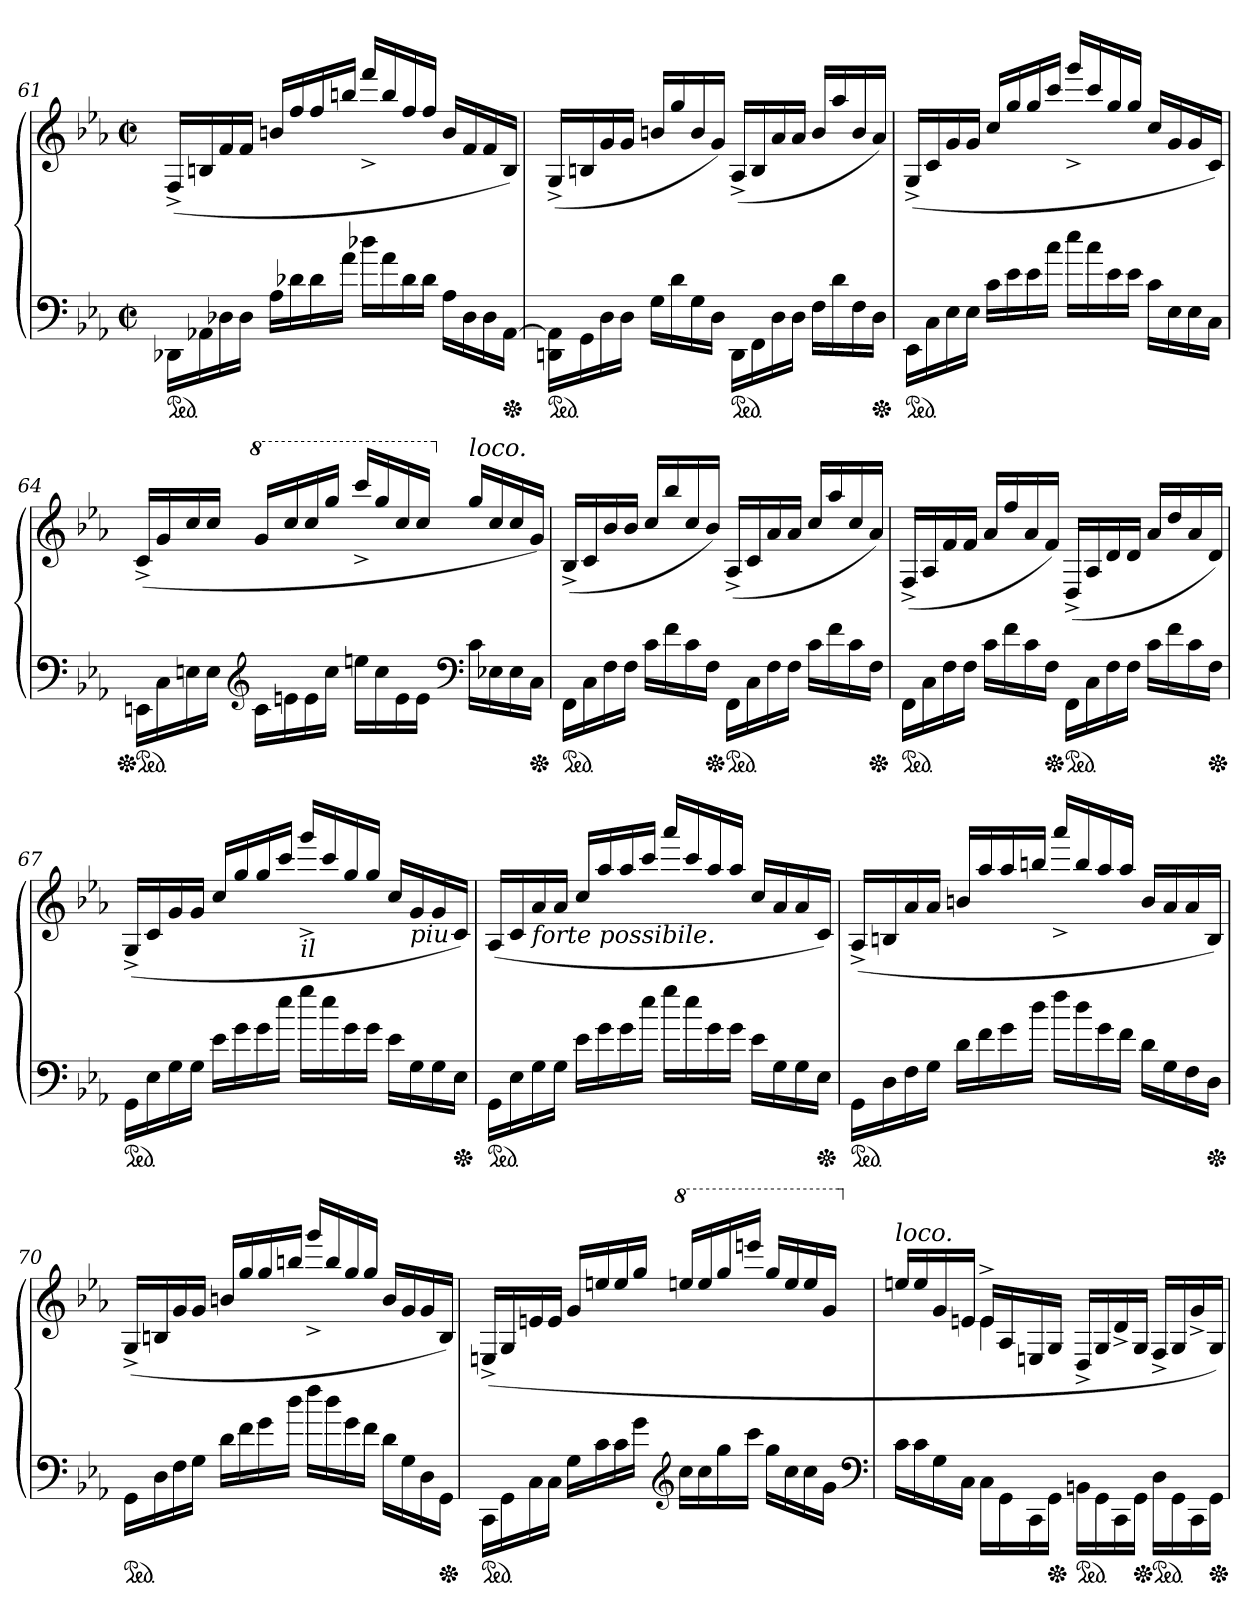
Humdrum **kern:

**kern	**kern
*part1	*part1
*staff2	*staff1
*clefF4	*clefG2
*k[b-e-a-]	*k[b-e-a-]
*M2/2	*M2/2
*met(c|)	*met(c|)
*ped	*
=61	=61
16DD-X\LL	(>16F^</LL
16AA-X\	16Bn/
16D-X	16f
16D-JJ	16fJJ
16A-\LL	16bn/LL
16d-X	16ff
16d-	16ff
16a-\JJ	16bbn/JJ
16dd-X\LL	16fff^</LL
16a-\	16bb/
16d-\	16ff/
16d-\JJ	16ff/JJ
16A-\LL	16b/LL
16D-	16f
16D-	16f
*Xped	*
[16AA-JJ	16BJJ)
=62	=62
*ped	*
16DDn\ 16AA-]\LL	(>16G^</LL
16GG\	16Bn/
16D	16g
16DJJ	16gJJ
16G\LL	16bn/LL
16d	16gg
16G	16b
16DJJ	16gJJ)
*ped	*
16DD\LL	(>16A-^</LL
16FF\	16B/
16D	16a-
16DJJ	16a-JJ
16F\LL	16b/LL
16d	16aa-
16F	16b
*Xped	*
16DJJ	16a-JJ)
=63	=63
*ped	*
16EE-\LL	(>16G^</LL
16C\	16c/
16E-	16g
16E-JJ	16gJJ
16c\LL	16cc/LL
16e-\	16gg/
16e-\	16gg/
16cc\JJ	16ccc/JJ
16ee-\LL	16ggg^</LL
16cc\	16ccc/
16e-\	16gg/
16e-\JJ	16gg/JJ
16c\LL	16cc/LL
16E-	16g
16E-	16g
16CJJ	16cJJ)
=64	=64
*Xped	*
*ped	*
16EEn\LL	(>16c^</LL
16C	16g
16En	16cc
16EJJ	16ccJJ
*clefG2	*
*	*8va
16c\LL	16gg/LL
16en	16ccc
16e	16ccc
16ccJJ	16gggJJ
16een\LL	16cccc^</LL
16cc	16ggg
16e	16ccc
16eJJ	16cccJJ
*clefF4	*
*	*X8va
!	!LO:TX:a:i:t=loco.
16c\LL	16gg/LL
16E-X	16cc
16E-	16cc
*Xped	*
16CJJ	16gJJ)
=65	=65
*ped	*
16FF\LL	(>16B-^</LL
16C	16c
16F	16b-
16FJJ	16b-JJ
16c\LL	16cc/LL
16f\	16bb-/
16c	16cc
*Xped	*
16FJJ	16b-JJ)
*ped	*
16FF\LL	(>16A-^</LL
16C	16c
16F	16a-
16FJJ	16a-JJ
16c\LL	16cc/LL
16f\	16aa-/
16c	16cc
*Xped	*
16FJJ	16a-JJ)
=66	=66
*ped	*
16FF\LL	(>16F^</LL
16C\	16A-/
16F	16f
16FJJ	16fJJ
16c\LL	16a-/LL
16f\	16ff/
16c	16a-
*Xped	*
16FJJ	16fJJ)
*ped	*
16FF\LL	(>16D^</LL
16C\	16A-/
16F	16d
16FJJ	16dJJ
16c\LL	16a-/LL
16f\	16dd/
16c	16a-
*Xped	*
16FJJ	16dJJ)
=67	=67
*ped	*
16GG\LL	(>16G^</LL
16E-	16c
16G	16g
16GJJ	16gJJ
16e-\LL	16cc/LL
16g\	16gg/
16g\	16gg/
16ee-\JJ	16ccc/JJ
!	!LO:TX:b:i:t=il
16gg\LL	16ggg^</LL
16ee-\	16ccc/
16g\	16gg/
16g\JJ	16gg/JJ
16e-\LL	16cc/LL
!	!LO:TX:b:i:t=piu
16G	16g
16G	16g
*Xped	*
16E-JJ	16cJJ)
=68	=68
*ped	*
16GG\LL	(>16A-/LL
16E-	16c
!	!LO:TX:b:i:t=forte possibile.
16G	16a-
16GJJ	16a-JJ
16e-\LL	16cc/LL
16g\	16aa-/
16g\	16aa-/
16ee-\JJ	16ccc/JJ
16gg\LL	16aaa-/LL
16ee-\	16ccc/
16g\	16aa-/
16g\JJ	16aa-/JJ
16e-\LL	16cc/LL
16G	16a-
16G	16a-
*Xped	*
16E-JJ	16cJJ)
=69	=69
*ped	*
16GG\LL	(>16A-^</LL
16D\	16Bn/
16F	16a-
16GJJ	16a-JJ
16d\LL	16bn/LL
16f\	16aa-/
16g\	16aa-/
16dd\JJ	16bbn/JJ
16ff\LL	16aaa-^</LL
16dd\	16bb/
16g\	16aa-/
16f\JJ	16aa-/JJ
16d\LL	16b/LL
16G	16a-
16F	16a-
*Xped	*
16DJJ	16BJJ)
=70	=70
*ped	*
16GG\LL	(>16G^</LL
16D\	16Bn/
16F	16g
16GJJ	16gJJ
16d\LL	16bn/LL
16f\	16gg/
16g\	16gg/
16dd\JJ	16bbn/JJ
16ff\LL	16ggg^</LL
16dd\	16bb/
16g\	16gg/
16f\JJ	16gg/JJ
16d\LL	16b/LL
16G	16g
16D	16g
*Xped	*
16GGJJ	16BJJ)
=71	=71
*ped	*
16CC\LL	(>16En^</LL
16GG\	16G/
16C	16en
16CJJ	16eJJ
16G\LL	16g/LL
16c	16een
16c	16ee
16g\JJ	16gg/JJ
*clefG2	*
*	*8va
16cc\LL	16eeen/LL
16cc	16eee
16gg	16ggg
16cccJJ	16eeeenJJ
16gg\LL	16ggg/LL
16cc	16eee
16cc	16eee
16gJJ	16ggJJ
*clefF4	*
=72	=72
*	*X8va
*	*^
!	!LO:TX:a:i:t=loco.	!
16c\LL	16een/LL	4ryy
16c	16ee	.
16G	16g	.
16CJJ	16enJJ	.
16C\LL	16e^</LL	4e
16GG\	16A-/	.
16CC\	16En/	.
*Xped	*	*
16GG\JJ	16G/JJ	.
*ped	*	*
16BBn\LL	16D^>/LL	2ryy
16GG\	16G/	.
16CC	16d^>	.
*Xped	*	*
16GG\JJ	16G/JJ	.
*ped	*	*
16D\LL	16F^>/LL	.
16GG\	16G/	.
16CC	16g^>	.
*Xped	*	*
16GG\JJ	16G/JJ)	.
*	*v	*v
=	=
*-	*-
